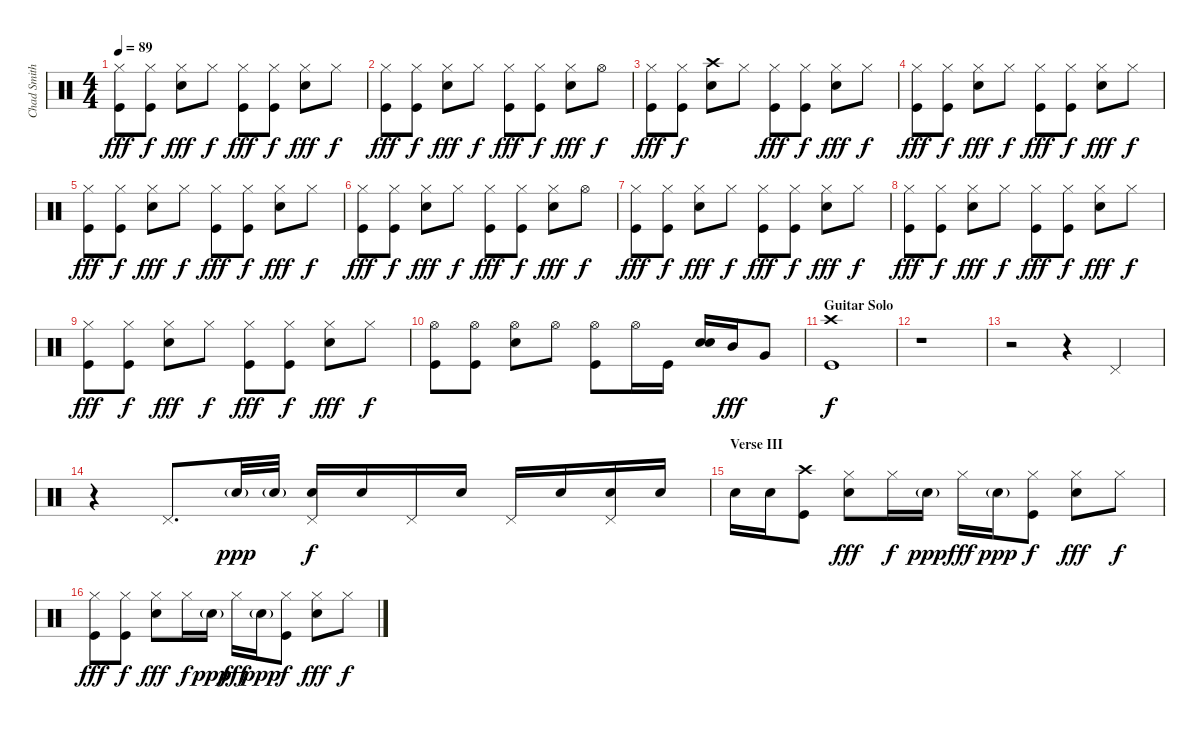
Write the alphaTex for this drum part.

\track ("Chad Smith" "Chad Smith") {instrument percussion}
\staff {score}
\articulation defaults
\ts (4 4)
\tempo 89
\clef neutral
\ks c
("Hi-Hat (closed)" "Kick (hit)").8{dy fff} ("Hi-Hat (closed)" "Kick (hit)").8{dy f} ("Hi-Hat (closed)" "Snare (hit) 2").8{dy fff} "Hi-Hat (closed)".8{dy f} ("Hi-Hat (closed)" "Kick (hit)").8{dy fff} ("Hi-Hat (closed)" "Kick (hit)").8{dy f} ("Hi-Hat (closed)" "Snare (hit) 2").8{dy fff} "Hi-Hat (closed)".8{dy f} |
("Hi-Hat (closed)" "Kick (hit)").8{dy fff} ("Hi-Hat (closed)" "Kick (hit)").8{dy f} ("Hi-Hat (closed)" "Snare (hit) 2").8{dy fff} "Hi-Hat (closed)".8{dy f} ("Hi-Hat (closed)" "Kick (hit)").8{dy fff} ("Hi-Hat (closed)" "Kick (hit)").8{dy f} ("Hi-Hat (closed)" "Snare (hit) 2").8{dy fff} "Hi-Hat (open)".8{dy f} |
("Hi-Hat (closed)" "Kick (hit)").8{dy fff} ("Hi-Hat (closed)" "Kick (hit)").8{dy f} ("Crash high (hit)" "Snare (hit) 2").8 "Hi-Hat (closed)".8 ("Hi-Hat (closed)" "Kick (hit)").8{dy fff} ("Hi-Hat (closed)" "Kick (hit)").8{dy f} ("Hi-Hat (closed)" "Snare (hit) 2").8{dy fff} "Hi-Hat (closed)".8{dy f} |
("Hi-Hat (closed)" "Kick (hit)").8{dy fff} ("Hi-Hat (closed)" "Kick (hit)").8{dy f} ("Hi-Hat (closed)" "Snare (hit) 2").8{dy fff} "Hi-Hat (closed)".8{dy f} ("Hi-Hat (closed)" "Kick (hit)").8{dy fff} ("Hi-Hat (closed)" "Kick (hit)").8{dy f} ("Hi-Hat (closed)" "Snare (hit) 2").8{dy fff} "Hi-Hat (closed)".8{dy f} |
("Hi-Hat (closed)" "Kick (hit)").8{dy fff} ("Hi-Hat (closed)" "Kick (hit)").8{dy f} ("Hi-Hat (closed)" "Snare (hit) 2").8{dy fff} "Hi-Hat (closed)".8{dy f} ("Hi-Hat (closed)" "Kick (hit)").8{dy fff} ("Hi-Hat (closed)" "Kick (hit)").8{dy f} ("Hi-Hat (closed)" "Snare (hit) 2").8{dy fff} "Hi-Hat (closed)".8{dy f} |
("Hi-Hat (closed)" "Kick (hit)").8{dy fff} ("Hi-Hat (closed)" "Kick (hit)").8{dy f} ("Hi-Hat (closed)" "Snare (hit) 2").8{dy fff} "Hi-Hat (closed)".8{dy f} ("Hi-Hat (closed)" "Kick (hit)").8{dy fff} ("Hi-Hat (closed)" "Kick (hit)").8{dy f} ("Hi-Hat (closed)" "Snare (hit) 2").8{dy fff} "Hi-Hat (open)".8{dy f} |
("Hi-Hat (closed)" "Kick (hit)").8{dy fff} ("Hi-Hat (closed)" "Kick (hit)").8{dy f} ("Hi-Hat (closed)" "Snare (hit) 2").8{dy fff} "Hi-Hat (closed)".8{dy f} ("Hi-Hat (closed)" "Kick (hit)").8{dy fff} ("Hi-Hat (closed)" "Kick (hit)").8{dy f} ("Hi-Hat (closed)" "Snare (hit) 2").8{dy fff} "Hi-Hat (closed)".8{dy f} |
("Hi-Hat (closed)" "Kick (hit)").8{dy fff} ("Hi-Hat (closed)" "Kick (hit)").8{dy f} ("Hi-Hat (closed)" "Snare (hit) 2").8{dy fff} "Hi-Hat (closed)".8{dy f} ("Hi-Hat (closed)" "Kick (hit)").8{dy fff} ("Hi-Hat (closed)" "Kick (hit)").8{dy f} ("Hi-Hat (closed)" "Snare (hit) 2").8{dy fff} "Hi-Hat (closed)".8{dy f} |
("Hi-Hat (closed)" "Kick (hit)").8{dy fff} ("Hi-Hat (closed)" "Kick (hit)").8{dy f} ("Hi-Hat (closed)" "Snare (hit) 2").8{dy fff} "Hi-Hat (closed)".8{dy f} ("Hi-Hat (closed)" "Kick (hit)").8{dy fff} ("Hi-Hat (closed)" "Kick (hit)").8{dy f} ("Hi-Hat (closed)" "Snare (hit) 2").8{dy fff} "Hi-Hat (closed)".8{dy f} |
("Hi-Hat (open)" "Kick (hit)").8 ("Hi-Hat (open)" "Kick (hit)").8 ("Hi-Hat (open)" "Snare (hit) 2").8 "Hi-Hat (open)".8 ("Hi-Hat (open)" "Kick (hit)").8 "Hi-Hat (open)".16 "Kick (hit)".16 ("Snare (hit) 2" "Snare (hit) 2").16 "Mid Tom (hit)".16{dy fff} "Very Low Tom (hit)".8 |
\section ("" "Guitar Solo")
("Crash high (hit)" "Kick (hit)").1{dy f} |
r.1 |
r.2 r.4 "Pedal Hi-Hat (hit)".4 |
r.4 "Pedal Hi-Hat (hit)".8{d} "Snare (hit) 2"{g}.32{dy ppp} "Snare (hit) 2"{g}.32 ("Pedal Hi-Hat (hit)" "Snare (hit) 2").16{dy f} "Snare (hit) 2".16 "Pedal Hi-Hat (hit)".16 "Snare (hit) 2".16 "Pedal Hi-Hat (hit)".16 "Snare (hit) 2".16 ("Pedal Hi-Hat (hit)" "Snare (hit) 2").16 "Snare (hit) 2".16 |
\section ("" "Verse III")
"Snare (hit) 2".16 "Snare (hit) 2".16 ("Crash high (hit)" "Kick (hit)").8 ("Hi-Hat (closed)" "Snare (hit) 2").8{dy fff} "Hi-Hat (closed)".16{dy f} "Snare (hit) 2"{g}.16{dy ppp} "Hi-Hat (closed)".16{dy fff} "Snare (hit) 2"{g}.16{dy ppp} ("Hi-Hat (closed)" "Kick (hit)").8{dy f} ("Hi-Hat (closed)" "Snare (hit) 2").8{dy fff} "Hi-Hat (closed)".8{dy f} |
("Hi-Hat (closed)" "Kick (hit)").8{dy fff} ("Hi-Hat (closed)" "Kick (hit)").8{dy f} ("Hi-Hat (closed)" "Snare (hit) 2").8{dy fff} "Hi-Hat (closed)".16{dy f} "Snare (hit) 2"{g}.16{dy ppp} "Hi-Hat (closed)".16{dy fff} "Snare (hit) 2"{g}.16{dy ppp} ("Hi-Hat (closed)" "Kick (hit)").8{dy f} ("Hi-Hat (closed)" "Snare (hit) 2").8{dy fff} "Hi-Hat (closed)".8{dy f}
